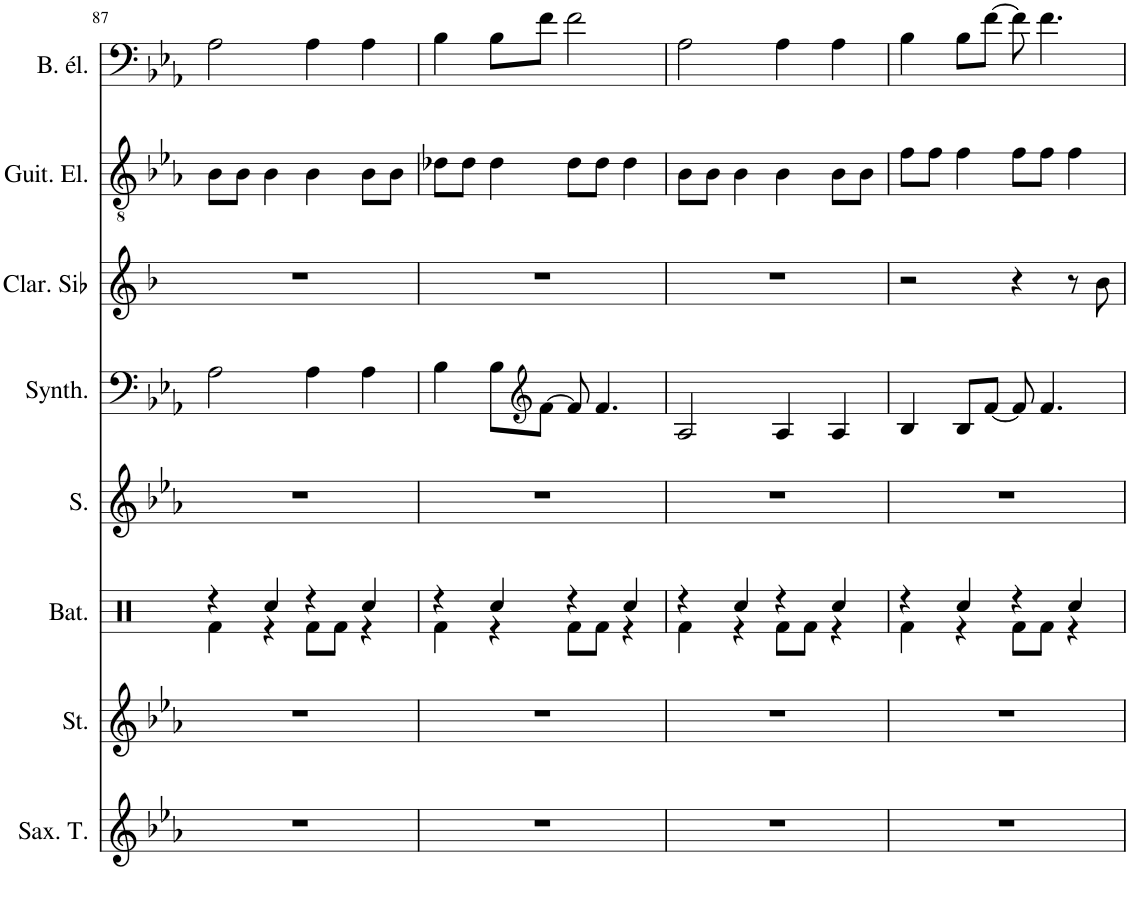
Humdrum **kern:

**kern	**kern	**kern	**kern	**kern	**kern	**kern	**kern
*part8	*part7	*part6	*part5	*part4	*part3	*part2	*part1
*staff8	*staff7	*staff6	*staff5	*staff4	*staff3	*staff2	*staff1
*I"Saxophone Ténor, Tenor Sax	*I"Cordes, String Ensemble 2	*I"Batterie	*I"Soprano, Choir Aahs	*I"Synthétiseur Pad, Pad 3 (polysynth)	*I"Clarinette en Sib	*I"Guitare électrique, Electric Guitar (clean)	*I"Basse électrique, Electric Bass (finger)
*I'Sax. T.	*I'St.	*I'Bat.	*I'S.	*I'Synth.	*I'Clar. Sib	*I'Guit. El.	*I'B. él.
!!LO:PB:g=z
*clefG2	*clefG2	*clefX	*clefG2	*clefG2	*clefG2	*clefGv2	*clefF4
*Trd8c14	*	*	*	*	*Trd1c2	*	*Trd7c12
*k[b-e-a-]	*k[b-e-a-]	*k[]	*k[b-e-a-]	*k[b-e-a-]	*k[b-]	*k[b-e-a-]	*k[b-e-a-]
*M4/4	*M4/4	*M4/4	*M4/4	*M4/4	*M4/4	*M4/4	*M4/4
=87	=87	=87	=87	=87	=87	=87	=87
*	*	*^	*	*	*	*	*
1r	1r	4r	4Rf\	1r	2A-\	1r	8B-\L	2A-\
.	.	.	.	.	.	.	8B-\J	.
.	.	4Rcc/	4r	.	.	.	4B-\	.
.	.	4r	8Rf\L	.	4A-\	.	4B-\	4A-\
.	.	.	8Rf\J	.	.	.	.	.
.	.	4Rcc/	4r	.	4A-\	.	8B-\L	4A-\
.	.	.	.	.	.	.	8B-\J	.
=88	=88	=88	=88	=88	=88	=88	=88	=88
1r	1r	4r	4Rf\	1r	4B-\	1r	8d-X\L	4B-\
.	.	.	.	.	.	.	8d-\J	.
.	.	4Rcc/	4r	.	8B-\L	.	4d-\	8B-\L
*	*	*	*	*	*clefG2	*	*	*
.	.	.	.	.	[8f\J	.	.	8f\J
.	.	4r	8Rf\L	.	8f/]	.	8d-\L	2f\
.	.	.	8Rf\J	.	4.f/	.	8d-\J	.
.	.	4Rcc/	4r	.	.	.	4d-\	.
=89	=89	=89	=89	=89	=89	=89	=89	=89
1r	1r	4r	4Rf\	1r	2A-/	1r	8B-\L	2A-\
.	.	.	.	.	.	.	8B-\J	.
.	.	4Rcc/	4r	.	.	.	4B-\	.
.	.	4r	8Rf\L	.	4A-/	.	4B-\	4A-\
.	.	.	8Rf\J	.	.	.	.	.
.	.	4Rcc/	4r	.	4A-/	.	8B-\L	4A-\
.	.	.	.	.	.	.	8B-\J	.
=90	=90	=90	=90	=90	=90	=90	=90	=90
1r	1r	4r	4Rf\	1r	4B-/	2r	8f\L	4B-\
.	.	.	.	.	.	.	8f\J	.
.	.	4Rcc/	4r	.	8B-/L	.	4f\	8B-\L
.	.	.	.	.	[8f/J	.	.	[8f\J
.	.	4r	8Rf\L	.	8f/]	4r	8f\L	8f\]
.	.	.	8Rf\J	.	4.f/	.	8f\J	4.f\
.	.	4Rcc/	4r	.	.	8r	4f\	.
.	.	.	.	.	.	8b-\	.	.
*	*	*v	*v	*	*	*	*	*
=	=	=	=	=	=	=	=
*-	*-	*-	*-	*-	*-	*-	*-
